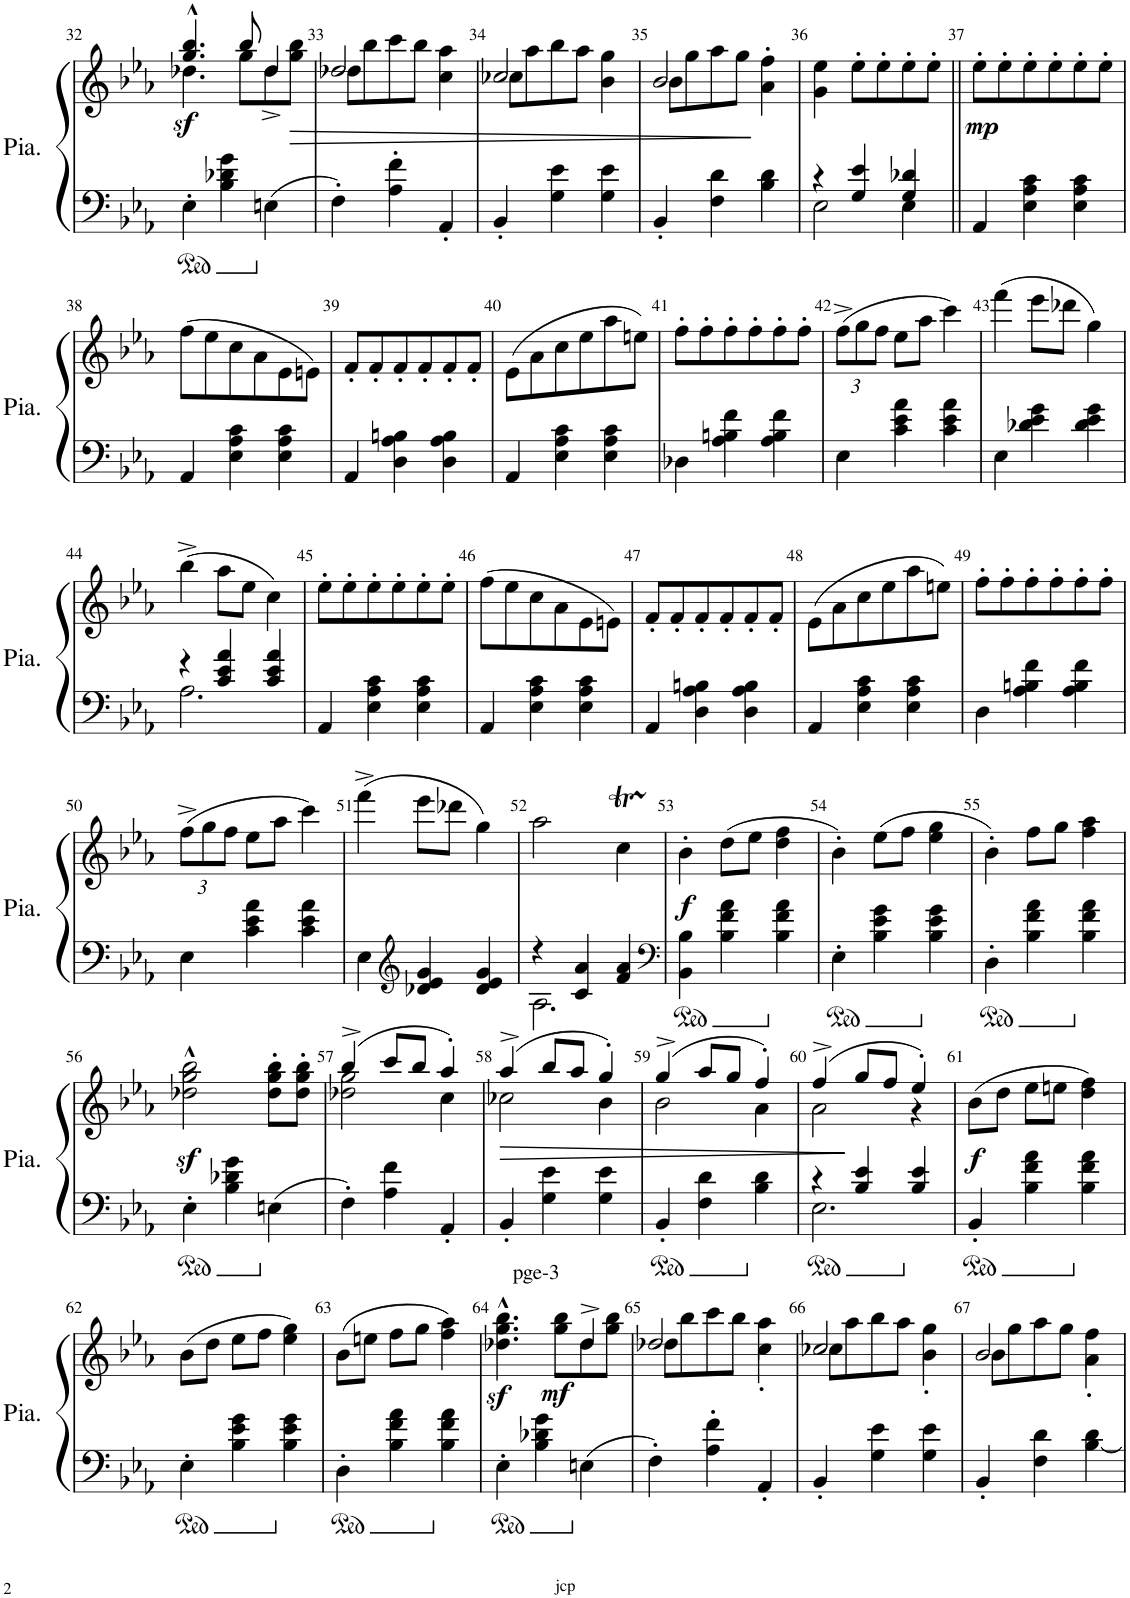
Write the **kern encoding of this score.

**kern	**kern	**dynam
*part1	*part1	*part1
*staff2	*staff1	*staff1/2
*I"Piano	*	*
*I'Pia.	*	*
!!LO:PB:g=z
*clefF4	*clefG2	*
*k[b-e-a-]	*k[b-e-a-]	*
*M3/4	*M3/4	*
=32	=32	=32
*	*^	*
!	!	!	!LO:DY:b
4E-'\	4.gg/^^ 4.bb-/^^	4.dd-X\	sf
4B-\ 4d-X\ 4g\	.	.	.
.	8bb-/	8gg\L	.
4En\	4dd-^</	8dd-\	.
!	!	!	!LO:HP:b
.	.	8gg\ 8bb-\J	>
=33	=33	=33	=33
4F'\	2dd-X/	8dd-\L	.
.	.	8bb-\	.
4A-\' 4f\'	.	8ccc\	.
.	.	8bb-\J	.
4AA-'/	4cc\ 4aa-\	4ryy	.
=34	=34	=34	=34
4BB-'/	2cc-X/	8cc-\L	.
.	.	8aa-\	.
4G\ 4e-\	.	8bb-\	.
.	.	8aa-\J	.
4G\ 4e-\	4b-\ 4gg\	4ryy	.
=35	=35	=35	=35
4BB-'/	2b-/	8b-\L	.
.	.	8gg\	.
4F\ 4d\	.	8aa-\	.
.	.	8gg\J	.
4B-\ 4d\	4a-\' 4ff\'	4ryy	]
*	*v	*v	*
=36	=36	=36
*^	*	*
4r	2E-\	4g\ 4ee-\	.
4G/ 4e-/	.	8ee-'\L	.
.	.	8ee-'\	.
4G/ 4d-X/	4E-\	8ee-'\	.
.	.	8ee-'\J	.
*v	*v	*	*
=37||	=37||	=37||
!	!	!LO:DY:b
4AA-/	8ee-'\L	mp
.	8ee-'\	.
4E-\ 4A-\ 4c\	8ee-'\	.
.	8ee-'\	.
4E-\ 4A-\ 4c\	8ee-'\	.
.	8ee-'\J	.
!!LO:LB:g=z
=38	=38	=38
4AA-/	(8ff\L	.
.	8ee-\	.
4E-\ 4A-\ 4c\	8cc\	.
.	8a-\	.
4E-\ 4A-\ 4c\	8e-\	.
.	8en\J)	.
=39	=39	=39
4AA-/	8f'/L	.
.	8f'/	.
4D\ 4A-\ 4Bn\	8f'/	.
.	8f'/	.
4D\ 4A-\ 4B\	8f'/	.
.	8f'/J	.
=40	=40	=40
4AA-/	(8e-\L	.
.	8a-\	.
4E-\ 4A-\ 4c\	8cc\	.
.	8ee-\	.
4E-\ 4A-\ 4c\	8aa-\	.
.	8een\J)	.
=41	=41	=41
4D-X\	8ff'\L	.
.	8ff'\	.
4A-\ 4Bn\ 4f\	8ff'\	.
.	8ff'\	.
4A-\ 4B\ 4f\	8ff'\	.
.	8ff'\J	.
=42	=42	=42
*	*Xbrackettup	*
4E-\	(12ff^\L	.
.	12gg\	.
.	12ff\J	.
4c\ 4e-\ 4a-\	8ee-\L	.
.	8aa-\J	.
4c\ 4e-\ 4a-\	4ccc\)	.
=43	=43	=43
4E-\	(4fff\	.
4d-X\ 4e-\ 4g\	8eee-\L	.
.	8ddd-X\J	.
4d-\ 4e-\ 4g\	4gg\)	.
!!LO:LB:g=z
=44	=44	=44
*^	*	*
4r	2.A-\	(4bb-^\	.
4c/ 4e-/ 4a-/	.	8aa-\L	.
.	.	8ee-\J	.
4c/ 4e-/ 4a-/	.	4cc\)	.
*v	*v	*	*
=45	=45	=45
4AA-/	8ee-'\L	.
.	8ee-'\	.
4E-\ 4A-\ 4c\	8ee-'\	.
.	8ee-'\	.
4E-\ 4A-\ 4c\	8ee-'\	.
.	8ee-'\J	.
=46	=46	=46
4AA-/	(8ff\L	.
.	8ee-\	.
4E-\ 4A-\ 4c\	8cc\	.
.	8a-\	.
4E-\ 4A-\ 4c\	8e-\	.
.	8en\J)	.
=47	=47	=47
4AA-/	8f'/L	.
.	8f'/	.
4D\ 4A-\ 4Bn\	8f'/	.
.	8f'/	.
4D\ 4A-\ 4B\	8f'/	.
.	8f'/J	.
=48	=48	=48
4AA-/	(8e-\L	.
.	8a-\	.
4E-\ 4A-\ 4c\	8cc\	.
.	8ee-\	.
4E-\ 4A-\ 4c\	8aa-\	.
.	8een\J)	.
=49	=49	=49
4D\	8ff'\L	.
.	8ff'\	.
4A-\ 4Bn\ 4f\	8ff'\	.
.	8ff'\	.
4A-\ 4B\ 4f\	8ff'\	.
.	8ff'\J	.
!!LO:LB:g=z
=50	=50	=50
4E-\	(12ff^\L	.
.	12gg\	.
.	12ff\J	.
4c\ 4e-\ 4a-\	8ee-\L	.
.	8aa-\J	.
4c\ 4e-\ 4a-\	4ccc\)	.
=51	=51	=51
4E-\	(4fff^\	.
*clefG2	*	*
4d-X/ 4e-/ 4g/	8eee-\L	.
.	8ddd-X\J	.
4d-/ 4e-/ 4g/	4gg\)	.
=52	=52	=52
*^	*	*
4r	2.A-\	2aa-\	.
4c/ 4a-/	.	.	.
4f/ 4a-/	.	4ccT\	.
*v	*v	*	*
=53	=53	=53
*clefF4	*	*
!	!	!LO:DY:b
4BB-\ 4B-\	4b-'\	f
4B-\ 4f\ 4a-\	(8dd\L	.
.	8ee-\J	.
4B-\ 4f\ 4a-\	4dd\ 4ff\	.
=54	=54	=54
4E-'\	4b-'\)	.
4B-\ 4e-\ 4g\	(8ee-\L	.
.	8ff\J	.
4B-\ 4e-\ 4g\	4ee-\ 4gg\	.
=55	=55	=55
4D'\	4b-'\)	.
4B-\ 4f\ 4a-\	8ff\L	.
.	8gg\J	.
4B-\ 4f\ 4a-\	4ff\ 4aa-\	.
!!LO:LB:g=z
=56	=56	=56
4E-'\	2dd-X\z<^^ 2gg\z<^^ 2bb-\z<^^	.
4B-\ 4d-X\ 4g\	.	.
4En\	8dd-\' 8gg\' 8bb-\'L	.
.	8dd-\' 8gg\' 8bb-\'J	.
=57	=57	=57
*	*^	*
4F'\	(4bb-^/	2dd-X\ 2gg\	.
4A-\ 4f\	8ccc/L	.	.
.	8bb-/J	.	.
4AA-'/	4aa-'/)	4cc\	.
=58	=58	=58	=58
!	!	!	!LO:HP:b
4BB-'/	(4aa-^/	2cc-X\	>
4G\ 4e-\	8bb-/L	.	.
.	8aa-/J	.	.
4G\ 4e-\	4gg'/)	4b-\	.
=59	=59	=59	=59
4BB-'/	(4gg^/	2b-\	.
4F\ 4d\	8aa-/L	.	.
.	8gg/J	.	.
4B-\ 4d\	4ff'/)	4a-\	.
=60	=60	=60	=60
*^	*	*	*
4r	2.E-\	(4ff^/	2a-\	.
4B-/ 4e-/	.	8gg/L	.	]
.	.	8ff/J	.	.
4B-/ 4e-/	.	4ee-'/)	4r	.
*v	*v	*	*	*
=61	=61	=61	=61
!	!	!	!LO:DY:b
*	*v	*v	*
4BB-'/	(8b-\L	f
.	8dd\J	.
4B-\ 4f\ 4a-\	8ee-\L	.
.	8een\J	.
4B-\ 4f\ 4a-\	4dd\ 4ff\)	.
!!LO:LB:g=z
=62	=62	=62
4E-'\	(8b-\L	.
.	8dd\J	.
4B-\ 4e-\ 4g\	8ee-\L	.
.	8ff\J	.
4B-\ 4e-\ 4g\	4ee-\ 4gg\)	.
=63	=63	=63
4D'\	(8b-\L	.
.	8een\J	.
4B-\ 4f\ 4a-\	8ff\L	.
.	8gg\J	.
4B-\ 4f\ 4a-\	4ff\ 4aa-\)	.
=64	=64	=64
*	*^	*
!	!LO:TX:a:t=pge-3	!	!
!	!	!	!LO:DY:b
4E-'\	4.dd-X\^^ 4.gg\^^ 4.bb-\^^	4.ryy	sf
4B-\ 4d-X\ 4g\	.	.	.
!	!	!	!LO:DY:b
.	8ryy	8gg\ 8bb-\L	mf
4En\	4dd-^/	8dd-\	.
.	.	8gg\ 8bb-\J	.
=65	=65	=65	=65
4F'\	2dd-X/	8dd-\L	.
.	.	8bb-\	.
4A-\' 4f\'	.	8ccc\	.
.	.	8bb-\J	.
4AA-'/	4aa-\	4cc'\	.
=66	=66	=66	=66
4BB-'/	2cc-X/	8cc-\L	.
.	.	8aa-\	.
4G\ 4e-\	.	8bb-\	.
.	.	8aa-\J	.
4G\ 4e-\	4gg\	4b-'\	.
=67	=67	=67	=67
4BB-'/	2b-/	8b-\L	.
.	.	8gg\	.
4F\ 4d\	.	8aa-\	.
.	.	8gg\J	.
[4B-\ 4d\	4ff\	4a-'\	.
*	*v	*v	*
=	=	=
*-	*-	*-
